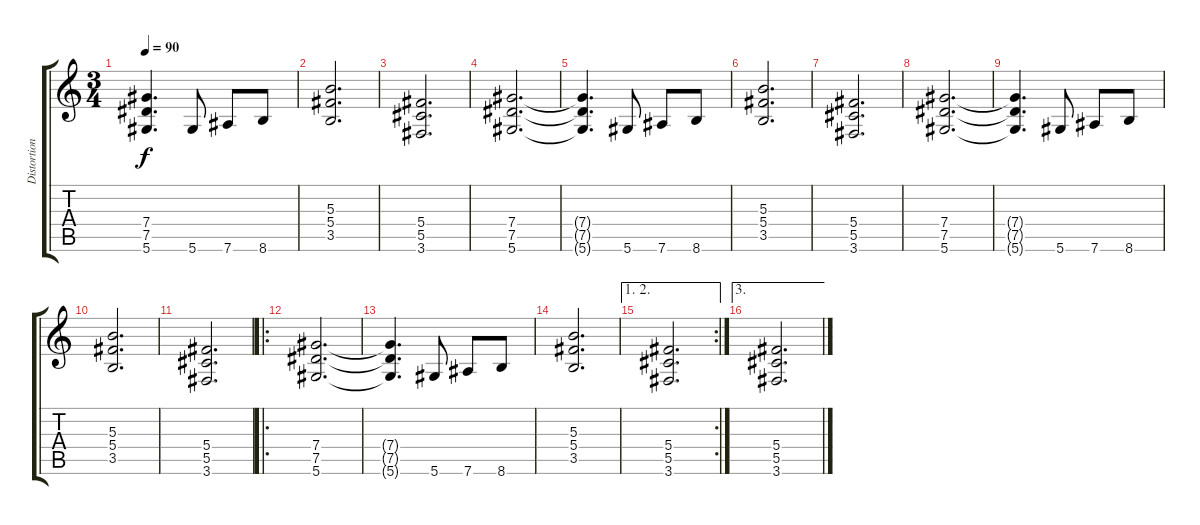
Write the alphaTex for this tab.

\track ("Distortion Rythmic Guitar" "Distortion") {instrument distortionguitar}
\staff {score tabs}
\tuning (Eb4 Bb3 Gb3 Db3 Ab2 Eb2) {hide}
\ts (3 4)
\tempo 90
\clef g2
\ks c
(7.4{t} 7.5{t} 5.6{t}).4{d dy f} 5.6.8 7.6.8 8.6.8 |
(5.3 5.4 3.5).2{d} |
(5.4 5.5 3.6).2{d} |
(7.4 7.5 5.6).2{d} |
(7.4{t} 7.5{t} 5.6{t}).4{d} 5.6.8 7.6.8 8.6.8 |
(5.3 5.4 3.5).2{d} |
(5.4 5.5 3.6).2{d} |
(7.4 7.5 5.6).2{d} |
(7.4{t} 7.5{t} 5.6{t}).4{d} 5.6.8 7.6.8 8.6.8 |
(5.3 5.4 3.5).2{d} |
(5.4 5.5 3.6).2{d} |
\ro
(7.4 7.5 5.6).2{d} |
(7.4{t} 7.5{t} 5.6{t}).4{d} 5.6.8 7.6.8 8.6.8 |
(5.3 5.4 3.5).2{d} |
\ae (1 2)
\rc 2
(5.4 5.5 3.6).2{d} |
\ae 3
(5.4 5.5 3.6).2{d}
